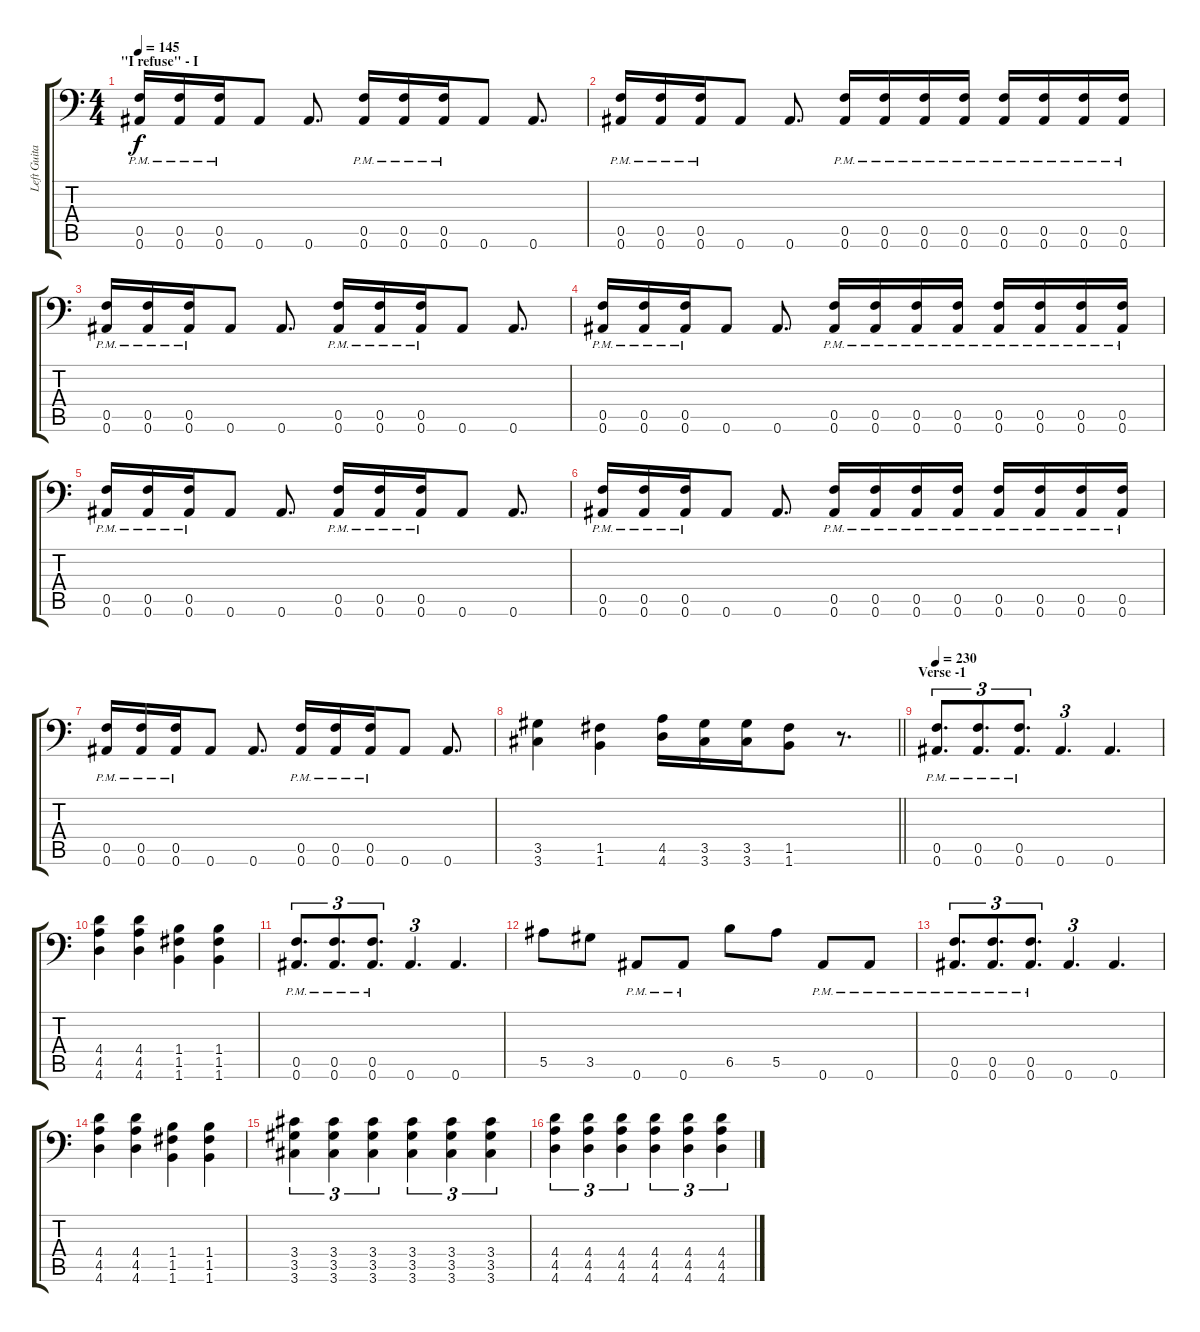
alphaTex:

\track ("Left Guitar" "Left Guita") {instrument distortionguitar}
\staff {score tabs}
\tuning (C4 G3 Eb3 Bb2 F2 Bb1) {hide}
\ts (4 4)
\section ("" "\"I refuse\" - I")
\tempo 145
\clef f4
\ks c
(0.5{pm} 0.6{pm}).16{dy f} (0.5{pm} 0.6{pm}).16 (0.5{pm} 0.6{pm}).16 0.6.8 0.6.8{d} (0.5{pm} 0.6{pm}).16 (0.5{pm} 0.6{pm}).16 (0.5{pm} 0.6{pm}).16 0.6.8 0.6.8{d} |
(0.5{pm} 0.6{pm}).16 (0.5{pm} 0.6{pm}).16 (0.5{pm} 0.6{pm}).16 0.6.8 0.6.8{d} (0.5{pm} 0.6{pm}).16 (0.5{pm} 0.6{pm}).16 (0.5{pm} 0.6{pm}).16 (0.5{pm} 0.6{pm}).16 (0.5{pm} 0.6{pm}).16 (0.5{pm} 0.6{pm}).16 (0.5{pm} 0.6{pm}).16 (0.5{pm} 0.6{pm}).16 |
(0.5{pm} 0.6{pm}).16 (0.5{pm} 0.6{pm}).16 (0.5{pm} 0.6{pm}).16 0.6.8 0.6.8{d} (0.5{pm} 0.6{pm}).16 (0.5{pm} 0.6{pm}).16 (0.5{pm} 0.6{pm}).16 0.6.8 0.6.8{d} |
(0.5{pm} 0.6{pm}).16 (0.5{pm} 0.6{pm}).16 (0.5{pm} 0.6{pm}).16 0.6.8 0.6.8{d} (0.5{pm} 0.6{pm}).16 (0.5{pm} 0.6{pm}).16 (0.5{pm} 0.6{pm}).16 (0.5{pm} 0.6{pm}).16 (0.5{pm} 0.6{pm}).16 (0.5{pm} 0.6{pm}).16 (0.5{pm} 0.6{pm}).16 (0.5{pm} 0.6{pm}).16 |
(0.5{pm} 0.6{pm}).16 (0.5{pm} 0.6{pm}).16 (0.5{pm} 0.6{pm}).16 0.6.8 0.6.8{d} (0.5{pm} 0.6{pm}).16 (0.5{pm} 0.6{pm}).16 (0.5{pm} 0.6{pm}).16 0.6.8 0.6.8{d} |
(0.5{pm} 0.6{pm}).16 (0.5{pm} 0.6{pm}).16 (0.5{pm} 0.6{pm}).16 0.6.8 0.6.8{d} (0.5{pm} 0.6{pm}).16 (0.5{pm} 0.6{pm}).16 (0.5{pm} 0.6{pm}).16 (0.5{pm} 0.6{pm}).16 (0.5{pm} 0.6{pm}).16 (0.5{pm} 0.6{pm}).16 (0.5{pm} 0.6{pm}).16 (0.5{pm} 0.6{pm}).16 |
(0.5{pm} 0.6{pm}).16 (0.5{pm} 0.6{pm}).16 (0.5{pm} 0.6{pm}).16 0.6.8 0.6.8{d} (0.5{pm} 0.6{pm}).16 (0.5{pm} 0.6{pm}).16 (0.5{pm} 0.6{pm}).16 0.6.8 0.6.8{d} |
\barLineRight lightlight
(3.5 3.6).4 (1.5 1.6).4 (4.5 4.6).16 (3.5 3.6).16 (3.5 3.6).16 (1.5 1.6).8 r.8{d} |
\section ("" "Verse -1")
\tempo 230
(0.5{pm} 0.6{pm}).8{d tu (3 2)} (0.5{pm} 0.6{pm}).8{d tu (3 2) beam merge} (0.5{pm} 0.6{pm}).8{d tu (3 2)} 0.6.4{d tu (3 2)} 0.6.4{d} |
(4.4 4.5 4.6).4 (4.4 4.5 4.6).4 (1.4 1.5 1.6).4 (1.4 1.5 1.6).4 |
(0.5{pm} 0.6{pm}).8{d tu (3 2)} (0.5{pm} 0.6{pm}).8{d tu (3 2) beam merge} (0.5{pm} 0.6{pm}).8{d tu (3 2)} 0.6.4{d tu (3 2)} 0.6.4{d} |
5.5.8 3.5.8 0.6{pm}.8 0.6{pm}.8 6.5.8 5.5.8 0.6{pm}.8 0.6{pm}.8 |
(0.5{pm} 0.6{pm}).8{d tu (3 2)} (0.5{pm} 0.6{pm}).8{d tu (3 2) beam merge} (0.5{pm} 0.6{pm}).8{d tu (3 2)} 0.6.4{d tu (3 2)} 0.6.4{d} |
(4.4 4.5 4.6).4 (4.4 4.5 4.6).4 (1.4 1.5 1.6).4 (1.4 1.5 1.6).4 |
(3.4 3.5 3.6).4{tu (3 2)} (3.4 3.5 3.6).4{tu (3 2)} (3.4 3.5 3.6).4{tu (3 2)} (3.4 3.5 3.6).4{tu (3 2)} (3.4 3.5 3.6).4{tu (3 2)} (3.4 3.5 3.6).4{tu (3 2)} |
(4.4 4.5 4.6).4{tu (3 2)} (4.4 4.5 4.6).4{tu (3 2)} (4.4 4.5 4.6).4{tu (3 2)} (4.4 4.5 4.6).4{tu (3 2)} (4.4 4.5 4.6).4{tu (3 2)} (4.4 4.5 4.6).4{tu (3 2)}
